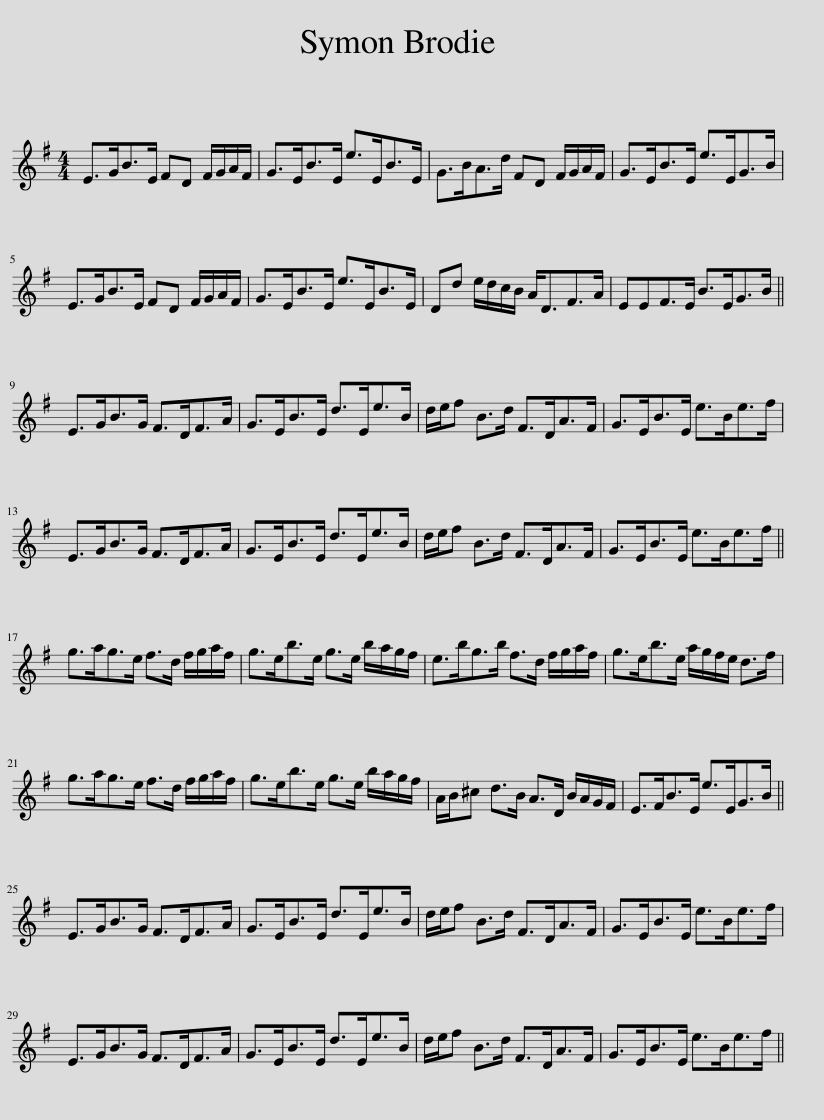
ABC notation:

X:1
L:1/8
M:4/4
I:linebreak $
K:Emin
V:1 treble
V:1
 E>GB>E FD F/G/A/F/ | G>EB>E e>EB>E | G>BA>d FD F/G/A/F/ | G>EB>E e>EG>B |$ E>GB>E FD F/G/A/F/ | %5
 G>EB>E e>EB>E | Dd e/d/c/B/ A<DF>A | EEF>E B>EG>B ||$ E>GB>G F>DF>A | G>EB>E d>Ee>B | %10
 d/e/f B>d F>DA>F | G>EB>E e>Be>f |$ E>GB>G F>DF>A | G>EB>E d>Ee>B | d/e/f B>d F>DA>F | %15
 G>EB>E e>Be>f ||$ g>ag>e f>d f/g/a/f/ | g>eb>e g>e b/a/g/f/ | e>bg>b f>d f/g/a/f/ | g>eb>e a/g/f/e/ d>f |$ %20
 g>ag>e f>d f/g/a/f/ | g>eb>e g>e b/a/g/f/ | A/B/^c d>B A>D B/A/G/F/ | E>FB>E e>EG>B ||$ E>GB>G F>DF>A | %25
 G>EB>E d>Ee>B | d/e/f B>d F>DA>F | G>EB>E e>Be>f |$ E>GB>G F>DF>A | G>EB>E d>Ee>B | %30
 d/e/f B>d F>DA>F | G>EB>E e>Be>f || %32
